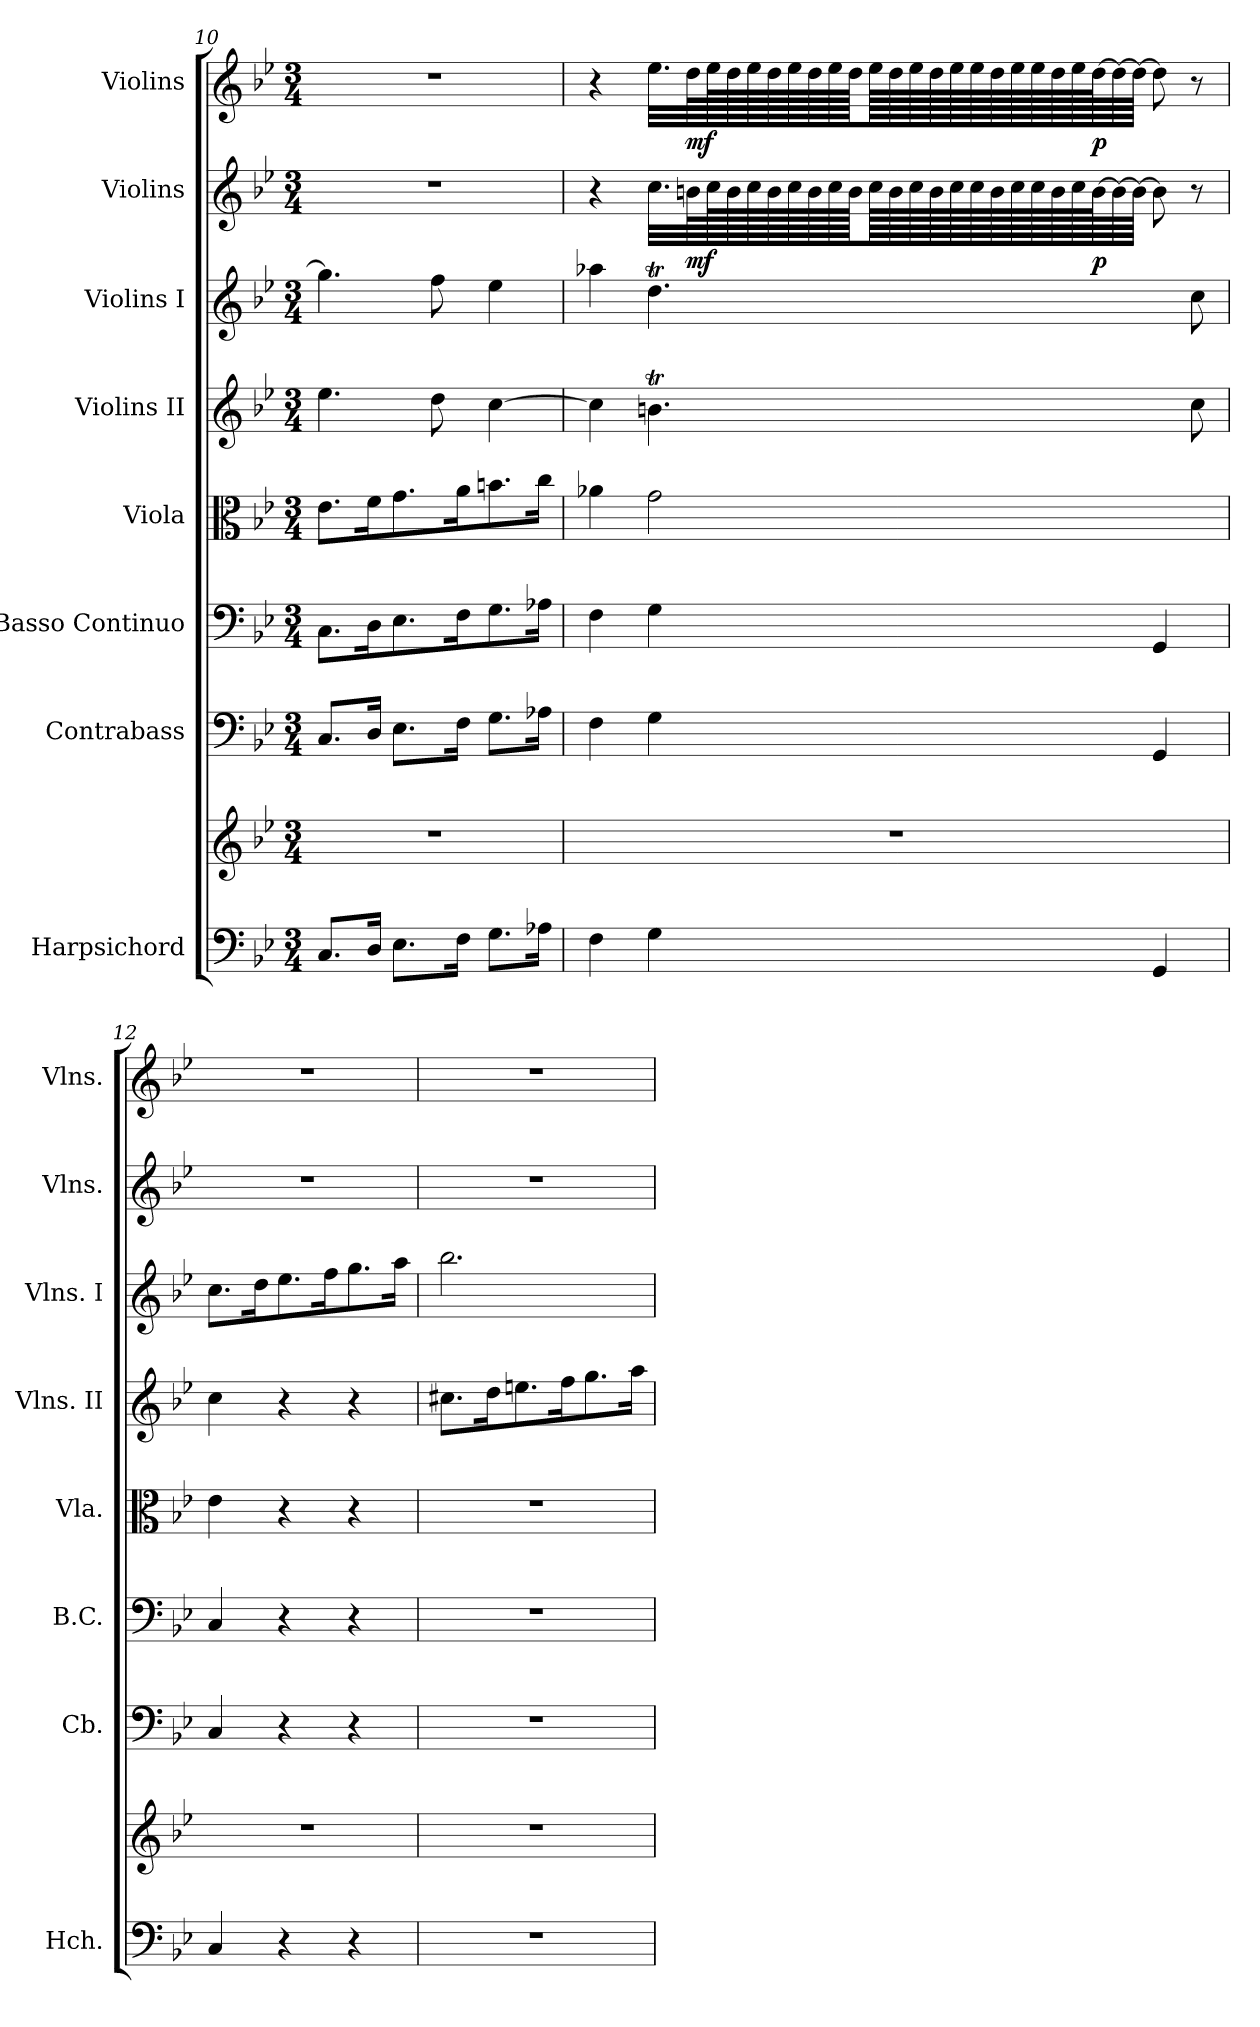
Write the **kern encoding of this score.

**kern	**kern	**kern	**kern	**kern	**kern	**kern	**kern	**dynam	**kern	**dynam
*part8	*part8	*part7	*part6	*part5	*part4	*part3	*part2	*part2	*part1	*part1
*staff9	*staff8	*staff7	*staff6	*staff5	*staff4	*staff3	*staff2	*staff2	*staff1	*staff1
*I"Harpsichord	*	*I"Contrabass	*I"Basso Continuo	*I"Viola	*I"Violins II	*I"Violins I	*I"Violins	*	*I"Violins	*
*I'Hch.	*	*I'Cb.	*I'B.C.	*I'Vla.	*I'Vlns. II	*I'Vlns. I	*I'Vlns.	*	*I'Vlns.	*
*clefF4	*clefG2	*clefF4	*clefF4	*clefC3	*clefG2	*clefG2	*clefG2	*	*clefG2	*
*	*	*ITrd7c12	*	*	*	*	*	*	*	*
*k[b-e-]	*k[b-e-]	*k[b-e-]	*k[b-e-]	*k[b-e-]	*k[b-e-]	*k[b-e-]	*k[b-e-]	*	*k[b-e-]	*
*M3/4	*M3/4	*M3/4	*M3/4	*M3/4	*M3/4	*M3/4	*M3/4	*	*M3/4	*
=10	=10	=10	=10	=10	=10	=10	=10	=10	=10	=10
8.C/L	2.r	8.CC/L	8.C\L	8.e-\L	4.ee-\	4.gg\]	2.r	.	2.r	.
16D/Jk	.	16DD/Jk	16D\K	16f\K	.	.	.	.	.	.
8.E-\L	.	8.EE-\L	8.E-\	8.g\	.	.	.	.	.	.
.	.	.	.	.	8dd\	8ff\	.	.	.	.
16F\Jk	.	16FF\Jk	16F\K	16a\K	.	.	.	.	.	.
8.G\L	.	8.GG\L	8.G\	8.bn\	[4cc\	4ee-\	.	.	.	.
16A-X\Jk	.	16AA-X\Jk	16A-X\Jk	16cc\Jk	.	.	.	.	.	.
=11	=11	=11	=11	=11	=11	=11	=11	=11	=11	=11
4F\	2.r	4FF\	4F\	4a-X\	4cc\]	4aa-X\	4r	.	4r	.
4G\	.	4GG\	4G\	2g\	4.bnt\	4.ddt\	32.cc\LLL	.	32.ee-\LLL	.
!	!	!	!	!	!	!	!	!LO:DY:b	!	!LO:DY:b
.	.	.	.	.	.	.	64bn\L	mf	64dd\L	mf
.	.	.	.	.	.	.	128cc\L	.	128ee-\L	.
.	.	.	.	.	.	.	128b\	.	128dd\	.
.	.	.	.	.	.	.	128cc\	.	128ee-\	.
.	.	.	.	.	.	.	128b\	.	128dd\	.
.	.	.	.	.	.	.	128cc\	.	128ee-\	.
.	.	.	.	.	.	.	128b\	.	128dd\	.
.	.	.	.	.	.	.	128cc\	.	128ee-\	.
.	.	.	.	.	.	.	128b\JJJJ	.	128dd\JJJJ	.
.	.	.	.	.	.	.	128cc\LLLL	.	128ee-\LLLL	.
.	.	.	.	.	.	.	128b\	.	128dd\	.
.	.	.	.	.	.	.	128cc\	.	128ee-\	.
.	.	.	.	.	.	.	128b\	.	128dd\	.
.	.	.	.	.	.	.	128cc\	.	128ee-\	.
.	.	.	.	.	.	.	128cc\	.	128ee-\	.
.	.	.	.	.	.	.	128b\	.	128dd\	.
.	.	.	.	.	.	.	128cc\	.	128ee-\	.
.	.	.	.	.	.	.	128cc\	.	128ee-\	.
.	.	.	.	.	.	.	128b\	.	128dd\	.
.	.	.	.	.	.	.	128cc\	.	128ee-\	.
!	!	!	!	!	!	!	!	!LO:DY:b	!	!LO:DY:b
.	.	.	.	.	.	.	[128b\J	p	[128dd\J	p
.	.	.	.	.	.	.	64b\_	.	64dd\_	.
.	.	.	.	.	.	.	64b\JJJJ_	.	64dd\JJJJ_	.
4GG/	.	4GGG/	4GG/	.	.	.	8b\]	.	8dd\]	.
.	.	.	.	.	8cc\	8cc\	8r	.	8r	.
!!LO:LB:g=z
=12	=12	=12	=12	=12	=12	=12	=12	=12	=12	=12
4C/	2.r	4CC/	4C/	4e-\	4cc\	8.cc\L	2.r	.	2.r	.
.	.	.	.	.	.	16dd\K	.	.	.	.
4r	.	4r	4r	4r	4r	8.ee-\	.	.	.	.
.	.	.	.	.	.	16ff\K	.	.	.	.
4r	.	4r	4r	4r	4r	8.gg\	.	.	.	.
.	.	.	.	.	.	16aa\Jk	.	.	.	.
=13	=13	=13	=13	=13	=13	=13	=13	=13	=13	=13
2.r	2.r	2.r	2.r	2.r	8.cc#X\L	2.bb-\	2.r	.	2.r	.
.	.	.	.	.	16dd\K	.	.	.	.	.
.	.	.	.	.	8.een\	.	.	.	.	.
.	.	.	.	.	16ff\K	.	.	.	.	.
.	.	.	.	.	8.gg\	.	.	.	.	.
.	.	.	.	.	16aa\Jk	.	.	.	.	.
=	=	=	=	=	=	=	=	=	=	=
*-	*-	*-	*-	*-	*-	*-	*-	*-	*-	*-
